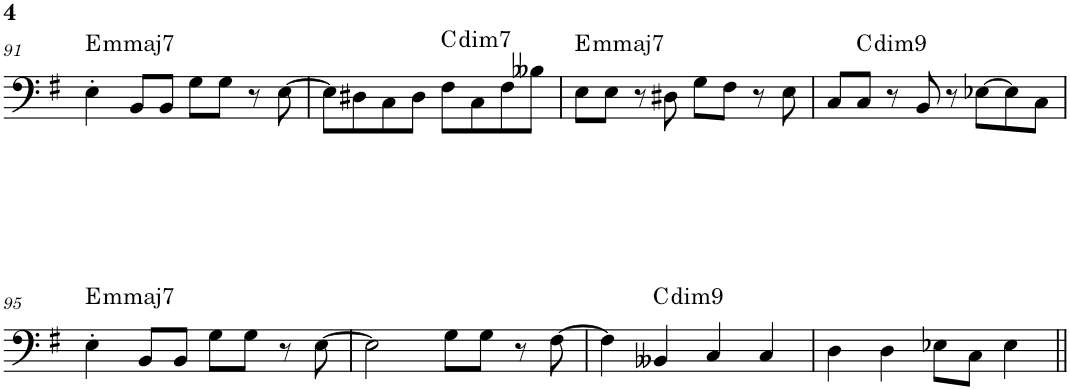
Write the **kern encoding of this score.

**kern	**harte
*part1	*part1
*staff1	*
*I"Trumpet	*
*I'Tpt.	*
!!LO:PB:g=z
*clefF4	*
*Trd7c12	*
*k[f#]	*
*M2/2	*
*met(c|)	*
=91	=91
!	!LO:H:kt=mmaj7
4E'\	E:minmaj7
8BB/L	.
8BB/J	.
8G\L	.
8G\J	.
8r	.
[8E\	.
=92	=92
8E\L]	.
8D#X\	.
8C\	.
8D#\J	.
!	!LO:H:kt=dim7
8F#\L	C:dim7
8C\	.
8F#\	.
8B--X\J	.
=93	=93
!	!LO:H:kt=mmaj7
8E\L	E:minmaj7
8E\J	.
8r	.
8D#X\	.
8G\L	.
8F#\J	.
8r	.
8E\	.
=94	=94
8C/L	.
!	!LO:H:kt=dim7
8C/J	C:dim7(9)
8r	.
8BB/	.
8r	.
[8E-X\L	.
8E-\]	.
8C\J	.
!!LO:LB:g=z
=95	=95
!	!LO:H:kt=mmaj7
4E'\	E:minmaj7
8BB/L	.
8BB/J	.
8G\L	.
8G\J	.
8r	.
[8E\	.
=96	=96
2E\]	.
8G\L	.
8G\J	.
8r	.
[8F#\	.
=97	=97
4F#\]	.
!	!LO:H:kt=dim7
4BB--X/	C:dim7(9)
4C/	.
4C/	.
=98	=98
4D\	.
4D\	.
8E-X\L	.
8C\J	.
4E-\	.
=||	=||
*-	*-
